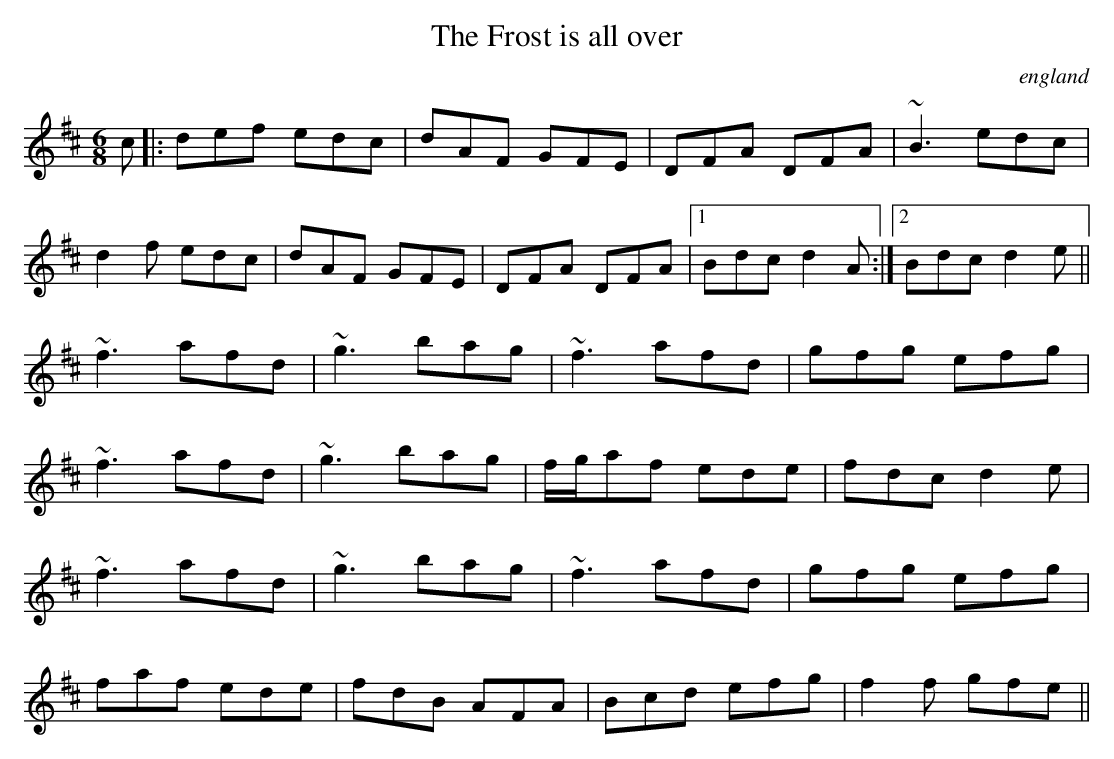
X:1
T:Frost is all over, The
O:england
M:6/8
L:1/8
K:D
c|:def edc|dAF GFE|DFA DFA|~B3 edc|
d2f edc|dAF GFE|DFA DFA|1Bdc d2A:|2Bdc d2e||
~f3 afd|~g3 bag|~f3 afd|gfg efg|
~f3 afd|~g3 bag|f/2g/2af ede|fdc d2e|
~f3 afd|~g3 bag|~f3 afd|gfg efg|
faf ede|fdB AFA|Bcd efg|f2f gfe||
